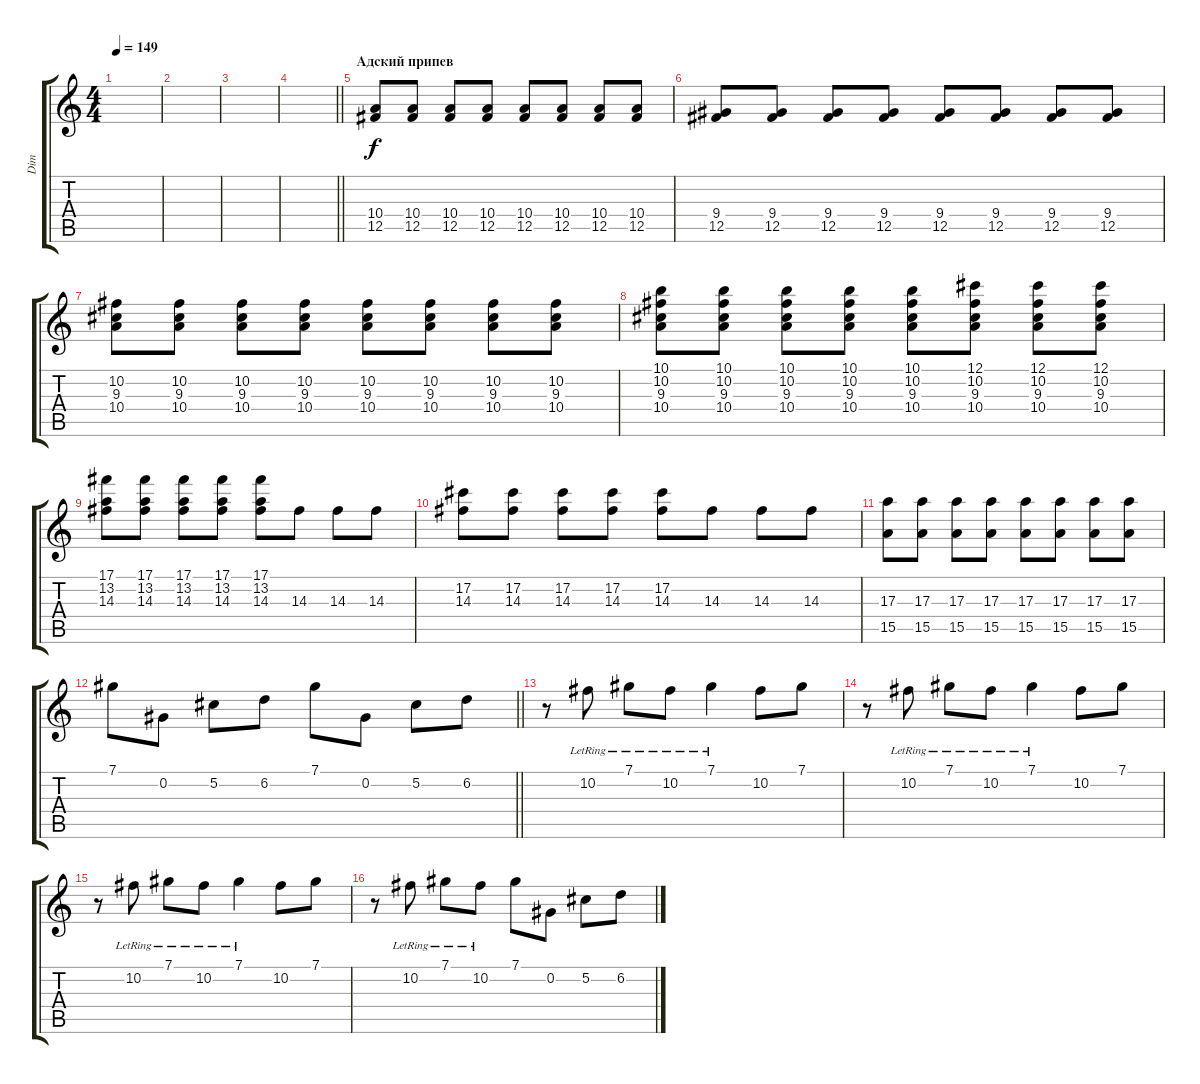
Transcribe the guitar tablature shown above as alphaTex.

\track ("Dim" "Dim") {instrument distortionguitar}
\staff {score tabs}
\tuning (Db4 Ab3 E3 B2 Gb2 B1) {hide}
\ts (4 4)
\tempo 149
\clef g2
\ks c
|
|
|
\barLineRight lightlight
|
\section ("" "Адский припев")
(10.4 12.5).8{volume 13} (10.4 12.5).8 (10.4 12.5).8 (10.4 12.5).8 (10.4 12.5).8 (10.4 12.5).8 (10.4 12.5).8 (10.4 12.5).8 |
(9.4 12.5).8 (9.4 12.5).8 (9.4 12.5).8 (9.4 12.5).8 (9.4 12.5).8 (9.4 12.5).8 (9.4 12.5).8 (9.4 12.5).8 |
(10.2 9.3 10.4).8 (10.2 9.3 10.4).8 (10.2 9.3 10.4).8 (10.2 9.3 10.4).8 (10.2 9.3 10.4).8 (10.2 9.3 10.4).8 (10.2 9.3 10.4).8 (10.2 9.3 10.4).8 |
(10.1 10.2 9.3 10.4).8 (10.1 10.2 9.3 10.4).8 (10.1 10.2 9.3 10.4).8 (10.1 10.2 9.3 10.4).8 (10.1 10.2 9.3 10.4).8 (12.1 10.2 9.3 10.4).8 (12.1 10.2 9.3 10.4).8 (12.1 10.2 9.3 10.4).8 |
(17.1 13.2 14.3).8 (17.1 13.2 14.3).8 (17.1 13.2 14.3).8 (17.1 13.2 14.3).8 (17.1 13.2 14.3).8 14.3.8 14.3.8 14.3.8 |
(17.2 14.3).8 (17.2 14.3).8 (17.2 14.3).8 (17.2 14.3).8 (17.2 14.3).8 14.3.8 14.3.8 14.3.8 |
(17.3 15.5).8 (17.3 15.5).8 (17.3 15.5).8 (17.3 15.5).8 (17.3 15.5).8 (17.3 15.5).8 (17.3 15.5).8 (17.3 15.5).8 |
\barLineRight lightlight
7.1.8 0.2.8 5.2.8 6.2.8 7.1.8 0.2.8 5.2.8 6.2.8 |
r.8 10.2{lr}.8 7.1{lr}.8 10.2{lr}.8 7.1{lr}.4 10.2.8 7.1.8 |
r.8 10.2{lr}.8 7.1{lr}.8 10.2{lr}.8 7.1{lr}.4 10.2.8 7.1.8 |
r.8 10.2{lr}.8 7.1{lr}.8 10.2{lr}.8 7.1{lr}.4 10.2.8 7.1.8 |
r.8 10.2{lr}.8 7.1{lr}.8 10.2{lr}.8 7.1.8 0.2.8 5.2.8 6.2.8
